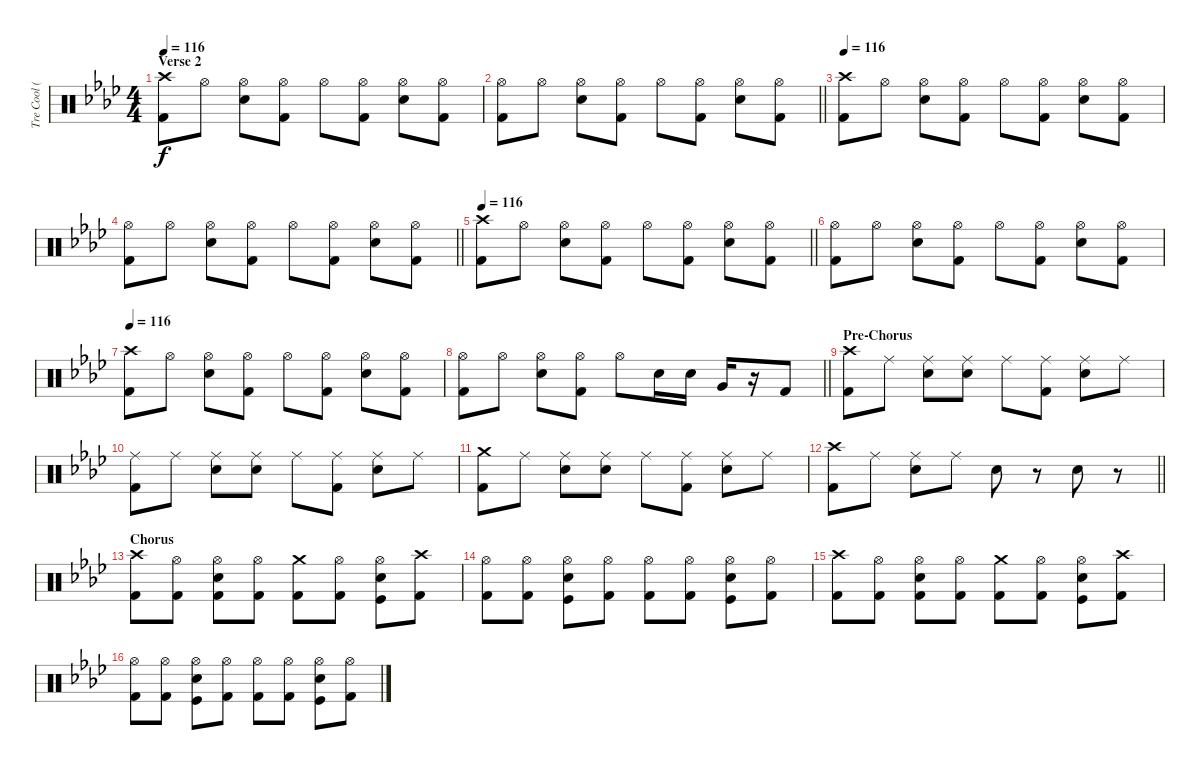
\track ("Tre Cool (Drums)" "Tre Cool (") {instrument percussion}
\staff {score}
\articulation defaults
\ts (4 4)
\section ("" "Verse 2")
\tempo 116
\clef neutral
\ks ab
("Crash high (hit)" "Kick (hit) 2").8{dy f} "Hi-Hat (open)".8 ("Hi-Hat (open)" "Electric Snare (hit)").8 ("Hi-Hat (open)" "Kick (hit) 2").8 "Hi-Hat (open)".8 ("Hi-Hat (open)" "Kick (hit) 2").8 ("Hi-Hat (open)" "Electric Snare (hit)").8 ("Hi-Hat (open)" "Kick (hit) 2").8 |
\barLineRight lightlight
("Hi-Hat (open)" "Kick (hit) 2").8 "Hi-Hat (open)".8 ("Hi-Hat (open)" "Electric Snare (hit)").8 ("Hi-Hat (open)" "Kick (hit) 2").8 "Hi-Hat (open)".8 ("Hi-Hat (open)" "Kick (hit) 2").8 ("Hi-Hat (open)" "Electric Snare (hit)").8 ("Hi-Hat (open)" "Kick (hit) 2").8 |
\tempo 116
("Crash high (hit)" "Kick (hit) 2").8 "Hi-Hat (open)".8 ("Hi-Hat (open)" "Electric Snare (hit)").8 ("Hi-Hat (open)" "Kick (hit) 2").8 "Hi-Hat (open)".8 ("Hi-Hat (open)" "Kick (hit) 2").8 ("Hi-Hat (open)" "Electric Snare (hit)").8 ("Hi-Hat (open)" "Kick (hit) 2").8 |
\barLineRight lightlight
("Hi-Hat (open)" "Kick (hit) 2").8 "Hi-Hat (open)".8 ("Hi-Hat (open)" "Electric Snare (hit)").8 ("Hi-Hat (open)" "Kick (hit) 2").8 "Hi-Hat (open)".8 ("Hi-Hat (open)" "Kick (hit) 2").8 ("Hi-Hat (open)" "Electric Snare (hit)").8 ("Hi-Hat (open)" "Kick (hit) 2").8 |
\tempo 116
\barLineRight lightlight
("Crash high (hit)" "Kick (hit) 2").8 "Hi-Hat (open)".8 ("Hi-Hat (open)" "Electric Snare (hit)").8 ("Hi-Hat (open)" "Kick (hit) 2").8 "Hi-Hat (open)".8 ("Hi-Hat (open)" "Kick (hit) 2").8 ("Hi-Hat (open)" "Electric Snare (hit)").8 ("Hi-Hat (open)" "Kick (hit) 2").8 |
("Hi-Hat (open)" "Kick (hit) 2").8 "Hi-Hat (open)".8 ("Hi-Hat (open)" "Electric Snare (hit)").8 ("Hi-Hat (open)" "Kick (hit) 2").8 "Hi-Hat (open)".8 ("Hi-Hat (open)" "Kick (hit) 2").8 ("Hi-Hat (open)" "Electric Snare (hit)").8 ("Hi-Hat (open)" "Kick (hit) 2").8 |
\tempo 116
("Crash high (hit)" "Kick (hit) 2").8 "Hi-Hat (open)".8 ("Hi-Hat (open)" "Electric Snare (hit)").8 ("Hi-Hat (open)" "Kick (hit) 2").8 "Hi-Hat (open)".8 ("Hi-Hat (open)" "Kick (hit) 2").8 ("Hi-Hat (open)" "Electric Snare (hit)").8 ("Hi-Hat (open)" "Kick (hit) 2").8 |
\barLineRight lightlight
("Hi-Hat (open)" "Kick (hit) 2").8 "Hi-Hat (open)".8 ("Hi-Hat (open)" "Electric Snare (hit)").8 ("Hi-Hat (open)" "Kick (hit) 2").8 "Hi-Hat (open)".8 "Electric Snare (hit)".16 "Electric Snare (hit)".16 "Very Low Tom (hit)".16 r.16 "Kick (hit) 2".8 |
\section ("" "Pre-Chorus")
("Crash high (hit)" "Kick (hit) 2").8 "Ride (middle)".8 ("Ride (middle)" "Electric Snare (hit)").8 ("Ride (middle)" "Electric Snare (hit)").8 "Ride (middle)".8 ("Ride (middle)" "Kick (hit) 2").8 ("Ride (middle)" "Electric Snare (hit)").8 "Ride (middle)".8 |
("Ride (middle)" "Kick (hit) 2").8 "Ride (middle)".8 ("Ride (middle)" "Electric Snare (hit)").8 ("Ride (middle)" "Electric Snare (hit)").8 "Ride (middle)".8 ("Ride (middle)" "Kick (hit) 2").8 ("Ride (middle)" "Electric Snare (hit)").8 "Ride (middle)".8 |
("Crash medium (hit)" "Kick (hit) 2").8 "Ride (middle)".8 ("Ride (middle)" "Electric Snare (hit)").8 ("Ride (middle)" "Electric Snare (hit)").8 "Ride (middle)".8 ("Ride (middle)" "Kick (hit) 2").8 ("Ride (middle)" "Electric Snare (hit)").8 "Ride (middle)".8 |
\barLineRight lightlight
("Crash high (hit)" "Kick (hit) 2").8 "Ride (middle)".8 ("Ride (middle)" "Electric Snare (hit)").8 "Ride (middle)".8 "Electric Snare (hit)".8 r.8 "Electric Snare (hit)".8 r.8 |
\section ("" "Chorus")
("Crash high (hit)" "Kick (hit) 2").8 ("Hi-Hat (open)" "Kick (hit) 2").8 ("Hi-Hat (open)" "Electric Snare (hit)" "Kick (hit) 2").8 ("Hi-Hat (open)" "Kick (hit) 2").8 ("Crash medium (hit)" "Kick (hit) 2").8 ("Hi-Hat (open)" "Kick (hit) 2").8 ("Hi-Hat (open)" "Electric Snare (hit)" "Kick (hit)").8 ("Crash high (hit)" "Kick (hit) 2").8 |
("Hi-Hat (open)" "Kick (hit) 2").8 ("Hi-Hat (open)" "Kick (hit) 2").8 ("Hi-Hat (open)" "Electric Snare (hit)" "Kick (hit)").8 ("Hi-Hat (open)" "Kick (hit) 2").8 ("Hi-Hat (open)" "Kick (hit) 2").8 ("Hi-Hat (open)" "Kick (hit) 2").8 ("Hi-Hat (open)" "Electric Snare (hit)" "Kick (hit)").8 ("Hi-Hat (open)" "Kick (hit) 2").8 |
("Crash high (hit)" "Kick (hit) 2").8 ("Hi-Hat (open)" "Kick (hit) 2").8 ("Hi-Hat (open)" "Electric Snare (hit)" "Kick (hit) 2").8 ("Hi-Hat (open)" "Kick (hit) 2").8 ("Crash medium (hit)" "Kick (hit) 2").8 ("Hi-Hat (open)" "Kick (hit) 2").8 ("Hi-Hat (open)" "Electric Snare (hit)" "Kick (hit)").8 ("Crash high (hit)" "Kick (hit) 2").8 |
("Hi-Hat (open)" "Kick (hit) 2").8 ("Hi-Hat (open)" "Kick (hit) 2").8 ("Hi-Hat (open)" "Electric Snare (hit)" "Kick (hit)").8 ("Hi-Hat (open)" "Kick (hit) 2").8 ("Hi-Hat (open)" "Kick (hit) 2").8 ("Hi-Hat (open)" "Kick (hit) 2").8 ("Hi-Hat (open)" "Electric Snare (hit)" "Kick (hit)").8 ("Hi-Hat (open)" "Kick (hit) 2").8
